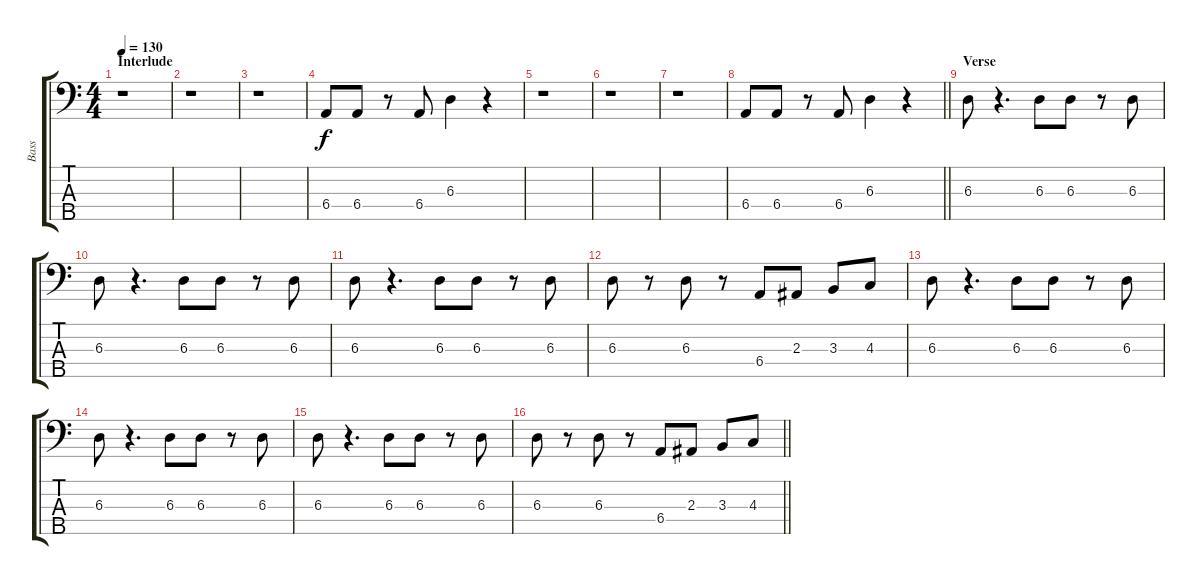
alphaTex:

\track ("Bass" "Bass") {instrument electricbassfinger}
\staff {score tabs}
\tuning (Gb2 Db2 Ab1 Eb1 Bb0) {hide}
\ts (4 4)
\section ("" "Interlude")
\tempo 130
\clef f4
\ks c
r.1{dy f} |
r.1 |
r.1 |
6.4.8 6.4.8 r.8 6.4.8 6.3.4 r.4 |
r.1 |
r.1 |
r.1 |
\barLineRight lightlight
6.4.8 6.4.8 r.8 6.4.8 6.3.4 r.4 |
\section ("" "Verse")
6.3.8 r.4{d} 6.3.8 6.3.8 r.8 6.3.8 |
6.3.8 r.4{d} 6.3.8 6.3.8 r.8 6.3.8 |
6.3.8 r.4{d} 6.3.8 6.3.8 r.8 6.3.8 |
6.3.8 r.8 6.3.8 r.8 6.4.8 2.3.8 3.3.8 4.3.8 |
6.3.8 r.4{d} 6.3.8 6.3.8 r.8 6.3.8 |
6.3.8 r.4{d} 6.3.8 6.3.8 r.8 6.3.8 |
6.3.8 r.4{d} 6.3.8 6.3.8 r.8 6.3.8 |
\barLineRight lightlight
6.3.8 r.8 6.3.8 r.8 6.4.8 2.3.8 3.3.8 4.3.8
